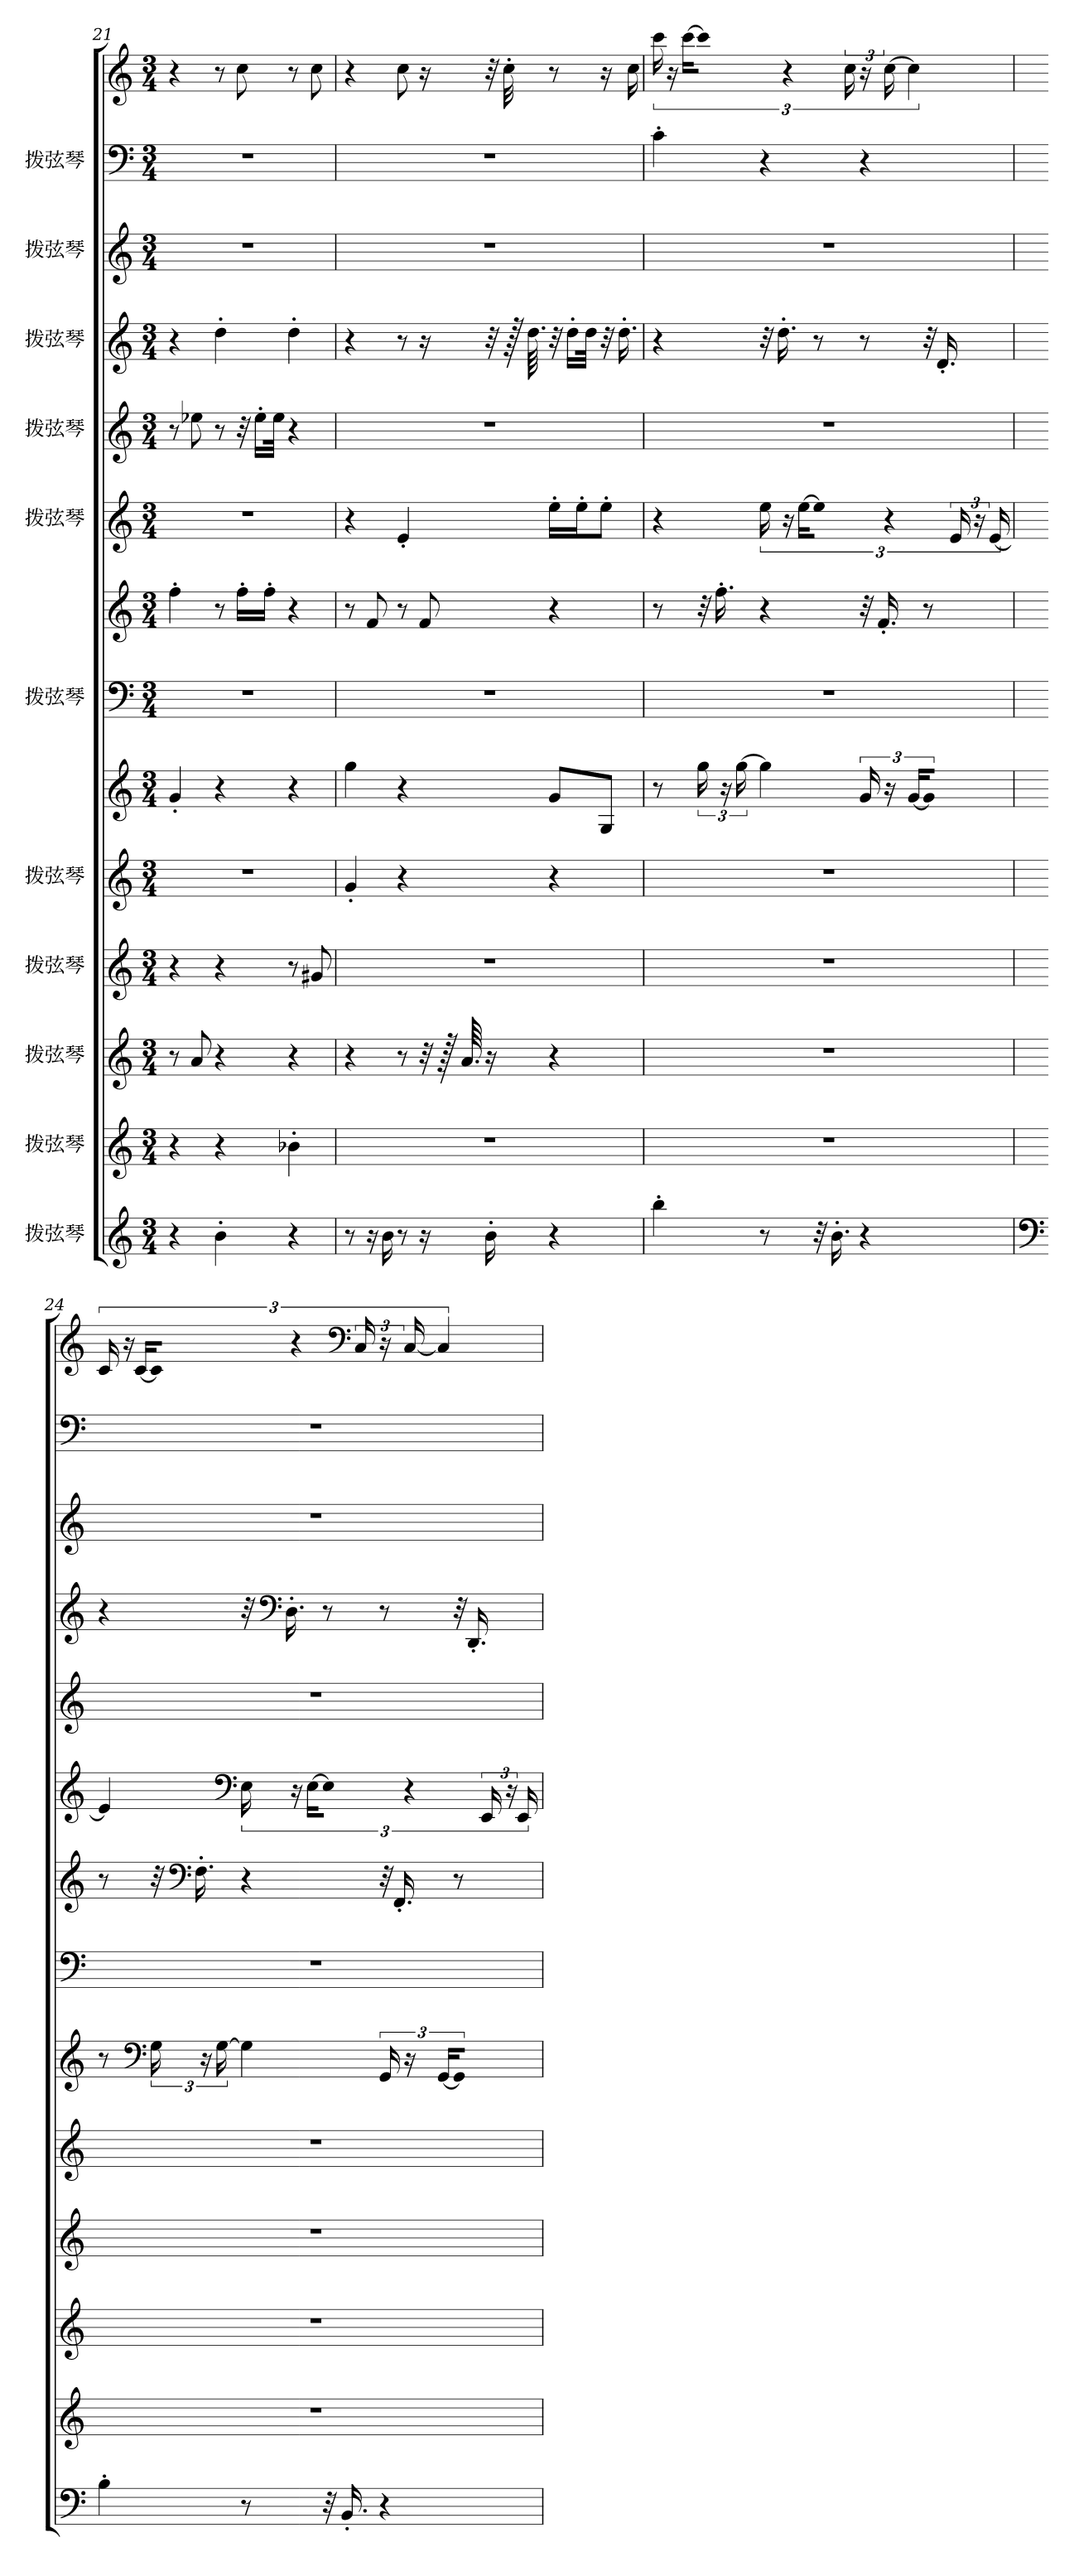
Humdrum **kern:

**kern	**kern	**kern	**kern	**kern	**kern	**kern	**kern	**kern	**kern	**kern	**kern	**kern	**kern
*part11	*part10	*part9	*part8	*part7	*part7	*part6	*part6	*part5	*part4	*part3	*part2	*part1	*part1
*staff14	*staff13	*staff12	*staff11	*staff10	*staff9	*staff8	*staff7	*staff6	*staff5	*staff4	*staff3	*staff2	*staff1
*I"拨弦琴	*I"拨弦琴	*I"拨弦琴	*I"拨弦琴	*I"拨弦琴	*	*I"拨弦琴	*	*I"拨弦琴	*I"拨弦琴	*I"拨弦琴	*I"拨弦琴	*I"拨弦琴	*
!!LO:PB:g=z
*clefG2	*clefG2	*clefG2	*clefG2	*clefG2	*clefG2	*clefF4	*clefG2	*clefG2	*clefG2	*clefG2	*clefG2	*clefF4	*clefG2
*k[]	*k[]	*k[]	*k[]	*k[]	*k[]	*k[]	*k[]	*k[]	*k[]	*k[]	*k[]	*k[]	*k[]
*M3/4	*M3/4	*M3/4	*M3/4	*M3/4	*M3/4	*M3/4	*M3/4	*M3/4	*M3/4	*M3/4	*M3/4	*M3/4	*M3/4
=21	=21	=21	=21	=21	=21	=21	=21	=21	=21	=21	=21	=21	=21
4r	4r	8r	4r	2.r	4g'/	2.r	4ff'\	2.r	8r	4r	2.r	2.r	4r
.	.	8a/	.	.	.	.	.	.	8ee-X\	.	.	.	.
4b'\	4r	4r	4r	.	4r	.	8r	.	8r	4dd'\	.	.	8r
.	.	.	.	.	.	.	16ff'\LL	.	32r	.	.	.	8cc\
.	.	.	.	.	.	.	.	.	16ee-'\LL	.	.	.	.
.	.	.	.	.	.	.	16ff'\JJ	.	.	.	.	.	.
.	.	.	.	.	.	.	.	.	32ee-\JJk	.	.	.	.
4r	4b-X'\	4r	8r	.	4r	.	4r	.	4r	4dd'\	.	.	8r
.	.	.	8g#X/	.	.	.	.	.	.	.	.	.	8cc\
=22	=22	=22	=22	=22	=22	=22	=22	=22	=22	=22	=22	=22	=22
8r	2.r	4r	2.r	4g'/	4gg\	2.r	8r	4r	2.r	4r	2.r	2.r	4r
16r	.	.	.	.	.	.	8f/	.	.	.	.	.	.
16b\	.	.	.	.	.	.	.	.	.	.	.	.	.
8r	.	8r	.	4r	4r	.	8r	4e'/	.	8r	.	.	8cc\
16r	.	32r	.	.	.	.	8f/	.	.	16r	.	.	16r
.	.	128r	.	.	.	.	.	.	.	.	.	.	.
.	.	64.a/	.	.	.	.	.	.	.	.	.	.	.
16b'\	.	16r	.	.	.	.	.	.	.	32r	.	.	32r
.	.	.	.	.	.	.	.	.	.	128r	.	.	32cc'\
.	.	.	.	.	.	.	.	.	.	64.dd\	.	.	.
4r	.	4r	.	4r	8g/L	.	4r	16ee'\LL	.	32r	.	.	8r
.	.	.	.	.	.	.	.	.	.	16dd'\LL	.	.	.
.	.	.	.	.	.	.	.	16ee'\J	.	.	.	.	.
.	.	.	.	.	.	.	.	.	.	32dd\JJk	.	.	.
.	.	.	.	.	8G/J	.	.	8ee'\J	.	32r	.	.	16r
.	.	.	.	.	.	.	.	.	.	16.dd'\	.	.	.
.	.	.	.	.	.	.	.	.	.	.	.	.	16cc\
!!LO:PB:g=z
=23	=23	=23	=23	=23	=23	=23	=23	=23	=23	=23	=23	=23	=23
4bb'\	2.r	2.r	2.r	2.r	8r	2.r	8r	4r	2.r	4r	2.r	4c'\	24ccc\
.	.	.	.	.	.	.	.	.	.	.	.	.	24r
.	.	.	.	.	.	.	.	.	.	.	.	.	[24ccc\KL
.	.	.	.	.	24gg\	.	32r	.	.	.	.	.	8ccc\J]
.	.	.	.	.	.	.	16.ff'\	.	.	.	.	.	.
.	.	.	.	.	24r	.	.	.	.	.	.	.	.
.	.	.	.	.	[24gg\	.	.	.	.	.	.	.	.
8r	.	.	.	.	4gg\]	.	4r	24ee\	.	32r	.	4r	8r
.	.	.	.	.	.	.	.	.	.	16.dd'\	.	.	.
.	.	.	.	.	.	.	.	24r	.	.	.	.	.
.	.	.	.	.	.	.	.	[24ee\KL	.	.	.	.	.
32r	.	.	.	.	.	.	.	8ee\J]	.	8r	.	.	24cc\
16.b'\	.	.	.	.	.	.	.	.	.	.	.	.	.
.	.	.	.	.	.	.	.	.	.	.	.	.	24r
.	.	.	.	.	.	.	.	.	.	.	.	.	[24cc\
4r	.	.	.	.	24g/	.	32r	8r	.	8r	.	4r	4cc\]
.	.	.	.	.	.	.	16.f'/	.	.	.	.	.	.
.	.	.	.	.	24r	.	.	.	.	.	.	.	.
.	.	.	.	.	[24g/KL	.	.	.	.	.	.	.	.
.	.	.	.	.	8g/J]	.	8r	24e/	.	32r	.	.	.
.	.	.	.	.	.	.	.	.	.	16.d'/	.	.	.
.	.	.	.	.	.	.	.	24r	.	.	.	.	.
.	.	.	.	.	.	.	.	[24e/	.	.	.	.	.
!!LO:PB:g=z
=24	=24	=24	=24	=24	=24	=24	=24	=24	=24	=24	=24	=24	=24
*clefF4	*	*	*	*	*	*	*	*	*	*	*	*	*
4B'\	2.r	2.r	2.r	2.r	8r	2.r	8r	4e/]	2.r	4r	2.r	2.r	24c/
.	.	.	.	.	.	.	.	.	.	.	.	.	24r
.	.	.	.	.	.	.	.	.	.	.	.	.	[24c/KL
*	*	*	*	*	*clefF4	*	*	*	*	*	*	*	*
.	.	.	.	.	24G\	.	32r	.	.	.	.	.	8c/J]
*	*	*	*	*	*	*	*clefF4	*	*	*	*	*	*
.	.	.	.	.	.	.	16.F'\	.	.	.	.	.	.
.	.	.	.	.	24r	.	.	.	.	.	.	.	.
.	.	.	.	.	[24G\	.	.	.	.	.	.	.	.
*	*	*	*	*	*	*	*	*clefF4	*	*	*	*	*
8r	.	.	.	.	4G\]	.	4r	24E\	.	32r	.	.	8r
*	*	*	*	*	*	*	*	*	*	*clefF4	*	*	*
.	.	.	.	.	.	.	.	.	.	16.D'\	.	.	.
.	.	.	.	.	.	.	.	24r	.	.	.	.	.
.	.	.	.	.	.	.	.	[24E\KL	.	.	.	.	.
*	*	*	*	*	*	*	*	*	*	*	*	*	*clefF4
32r	.	.	.	.	.	.	.	8E\J]	.	8r	.	.	24C/
16.BB'/	.	.	.	.	.	.	.	.	.	.	.	.	.
.	.	.	.	.	.	.	.	.	.	.	.	.	24r
.	.	.	.	.	.	.	.	.	.	.	.	.	[24C/
4r	.	.	.	.	24GG/	.	32r	8r	.	8r	.	.	4C/]
.	.	.	.	.	.	.	16.FF'/	.	.	.	.	.	.
.	.	.	.	.	24r	.	.	.	.	.	.	.	.
.	.	.	.	.	[24GG/KL	.	.	.	.	.	.	.	.
.	.	.	.	.	8GG/J]	.	8r	24EE/	.	32r	.	.	.
.	.	.	.	.	.	.	.	.	.	16.DD'/	.	.	.
.	.	.	.	.	.	.	.	24r	.	.	.	.	.
.	.	.	.	.	.	.	.	24EE/	.	.	.	.	.
=	=	=	=	=	=	=	=	=	=	=	=	=	=
*-	*-	*-	*-	*-	*-	*-	*-	*-	*-	*-	*-	*-	*-
